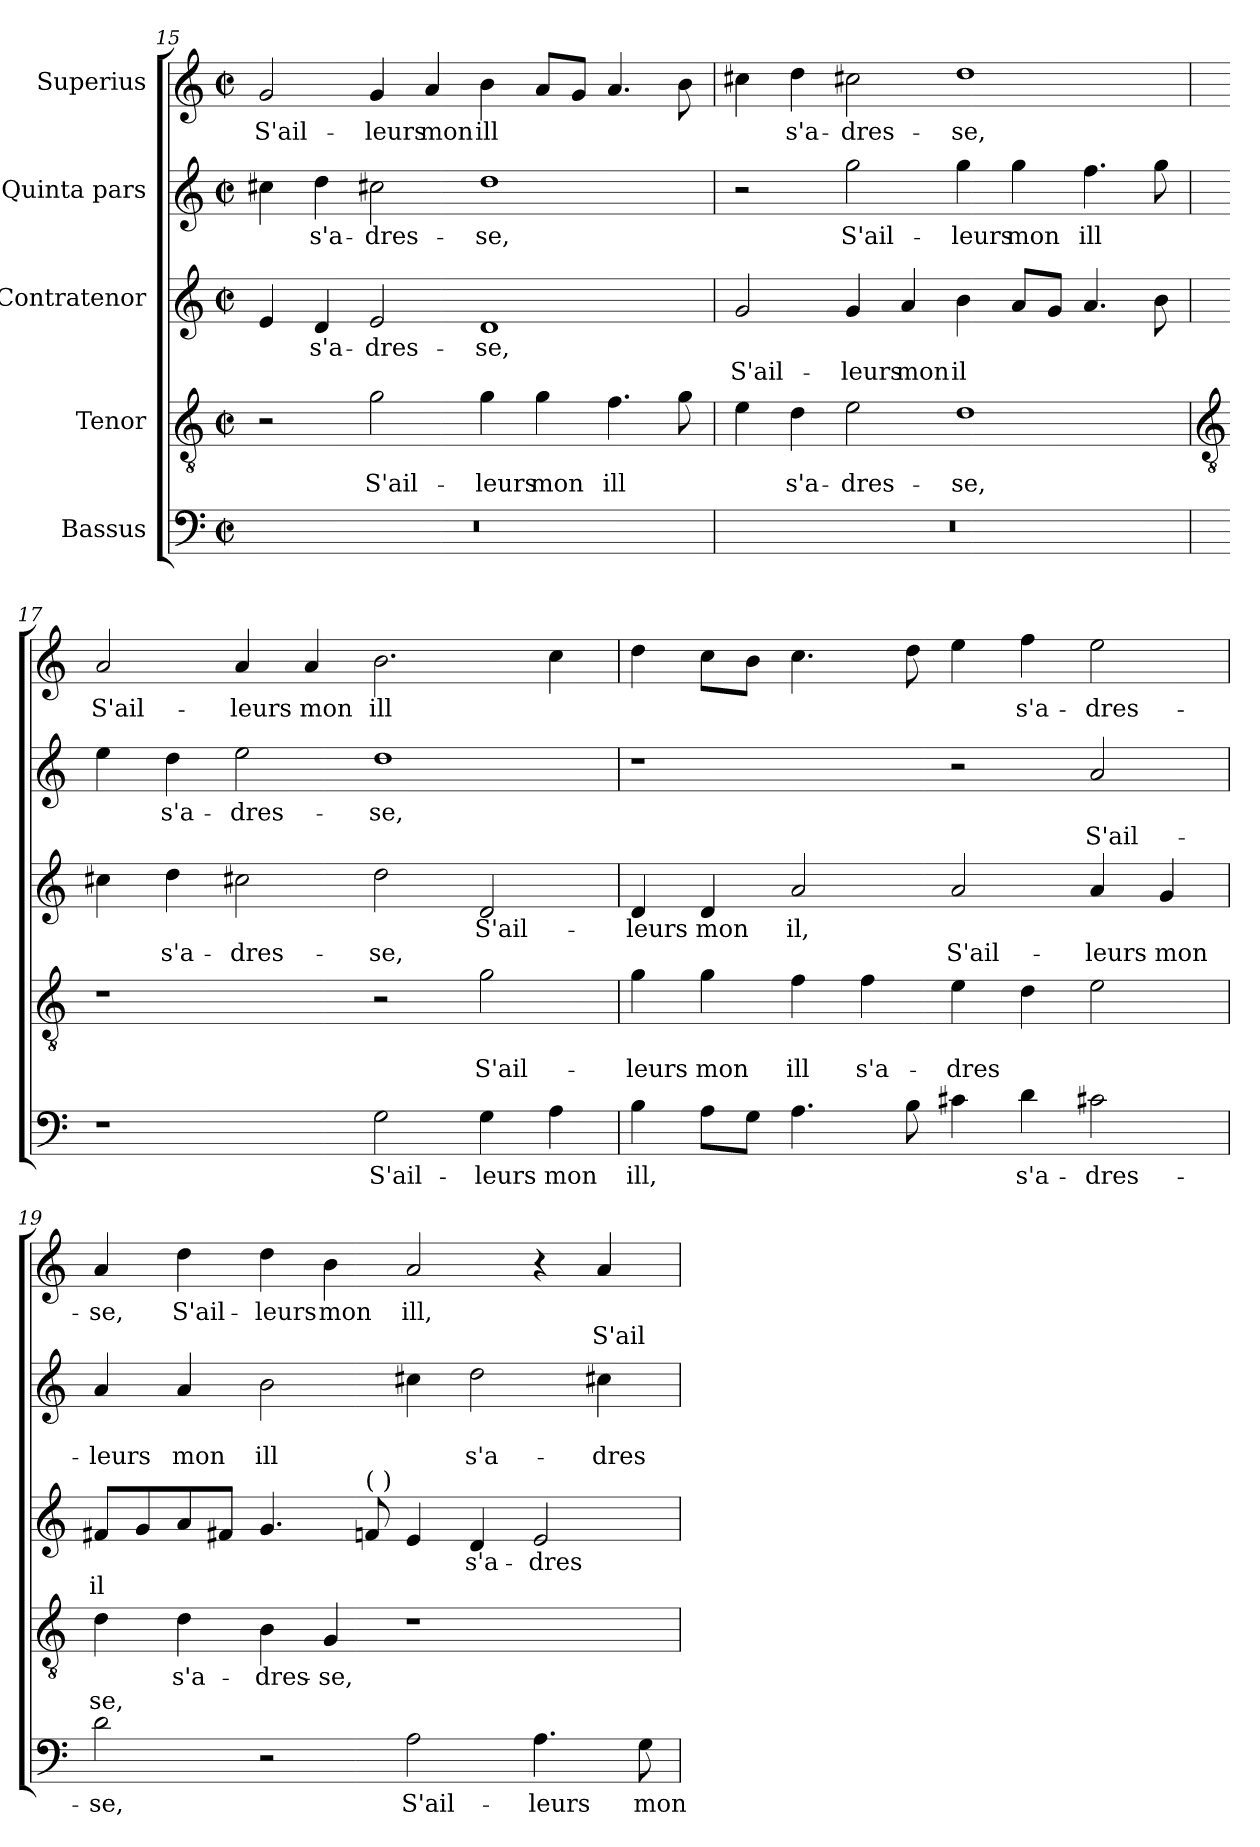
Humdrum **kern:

**kern	**text	**kern	**text	**text	**kern	**text	**text	**kern	**text	**text	**kern	**text	**text
*part5	*part5	*part4	*part4	*part4	*part3	*part3	*part3	*part2	*part2	*part2	*part1	*part1	*part1
*staff5	*staff5	*staff4	*staff4	*staff4	*staff3	*staff3	*staff3	*staff2	*staff2	*staff2	*staff1	*staff1	*staff1
*I"Bassus	*	*I"Tenor	*	*	*I"Contratenor	*	*	*I"Quinta pars	*	*	*I"Superius	*	*
*clefF4	*	*clefGv2	*	*	*clefG2	*	*	*clefG2	*	*	*clefG2	*	*
*k[]	*	*k[]	*	*	*k[]	*	*	*k[]	*	*	*k[]	*	*
*C:	*	*C:	*	*	*C:	*	*	*C:	*	*	*C:	*	*
*M4/2	*	*M4/2	*	*	*M4/2	*	*	*M4/2	*	*	*M4/2	*	*
*met(c|)	*	*met(c|)	*	*	*met(c|)	*	*	*met(c|)	*	*	*met(c|)	*	*
=15	=15	=15	=15	=15	=15	=15	=15	=15	=15	=15	=15	=15	=15
!	!	!	!	!	!	!	!	!	!	!	!	!LO:LY:b	!
0r	.	2r	.	.	4e	.	.	4cc#X	.	.	2g	S'ail-	.
!	!	!	!	!	!	!LO:LY:b	!	!	!LO:LY:b	!	!	!	!
.	.	.	.	.	4d	s'a-	.	4dd	s'a-	.	.	.	.
!	!	!	!LO:LY:b	!	!	!LO:LY:b	!	!	!LO:LY:b	!	!	!LO:LY:b	!
.	.	2g	S'ail-	.	2e	-dres-	.	2cc#X	-dres-	.	4g	-leurs	.
!	!	!	!	!	!	!	!	!	!	!	!	!LO:LY:b	!
.	.	.	.	.	.	.	.	.	.	.	4a	mon	.
!	!	!	!LO:LY:b	!	!	!LO:LY:b	!	!	!LO:LY:b	!	!	!LO:LY:b	!
.	.	4g	-leurs	.	1d	-se,	.	1dd	-se,	.	4b	ill	.
!	!	!	!LO:LY:b	!	!	!	!	!	!	!	!	!	!
.	.	4g	mon	.	.	.	.	.	.	.	8aL	.	.
.	.	.	.	.	.	.	.	.	.	.	8gJ	.	.
!	!	!	!LO:LY:b	!	!	!	!	!	!	!	!	!	!
.	.	4.f	ill	.	.	.	.	.	.	.	4.a	.	.
.	.	8g	.	.	.	.	.	.	.	.	8b	.	.
=16	=16	=16	=16	=16	=16	=16	=16	=16	=16	=16	=16	=16	=16
!	!	!	!	!	!	!	!LO:LY:b	!	!	!	!	!	!
0r	.	4e	.	.	2g	.	S'ail-	2r	.	.	4cc#X	.	.
!	!	!	!LO:LY:b	!	!	!	!	!	!	!	!	!LO:LY:b	!
.	.	4d	s'a-	.	.	.	.	.	.	.	4dd	s'a-	.
!	!	!	!LO:LY:b	!	!	!	!LO:LY:b	!	!LO:LY:b	!	!	!LO:LY:b	!
.	.	2e	-dres-	.	4g	.	-leurs	2gg	S'ail-	.	2cc#X	-dres-	.
!	!	!	!	!	!	!	!LO:LY:b	!	!	!	!	!	!
.	.	.	.	.	4a	.	mon	.	.	.	.	.	.
!	!	!	!LO:LY:b	!	!	!	!LO:LY:b	!	!LO:LY:b	!	!	!LO:LY:b	!
.	.	1d	-se,	.	4b	.	il	4gg	-leurs	.	1dd	-se,	.
!	!	!	!	!	!	!	!	!	!LO:LY:b	!	!	!	!
.	.	.	.	.	8aL	.	.	4gg	mon	.	.	.	.
.	.	.	.	.	8gJ	.	.	.	.	.	.	.	.
!	!	!	!	!	!	!	!	!	!LO:LY:b	!	!	!	!
.	.	.	.	.	4.a	.	.	4.ff	ill	.	.	.	.
.	.	.	.	.	8b	.	.	8gg	.	.	.	.	.
!!LO:LB:g=z
=17	=17	=17	=17	=17	=17	=17	=17	=17	=17	=17	=17	=17	=17
*	*	*clefGv2	*	*	*	*	*	*	*	*	*	*	*
!	!	!	!	!	!	!	!	!	!	!	!	!LO:LY:b	!
1r	.	1r	.	.	4cc#X	.	.	4ee	.	.	2a	S'ail-	.
!	!	!	!	!	!	!	!LO:LY:b	!	!LO:LY:b	!	!	!	!
.	.	.	.	.	4dd	.	s'a-	4dd	s'a-	.	.	.	.
!	!	!	!	!	!	!	!LO:LY:b	!	!LO:LY:b	!	!	!LO:LY:b	!
.	.	.	.	.	2cc#X	.	-dres-	2ee	-dres-	.	4a	-leurs	.
!	!	!	!	!	!	!	!	!	!	!	!	!LO:LY:b	!
.	.	.	.	.	.	.	.	.	.	.	4a	mon	.
!	!LO:LY:b	!	!	!	!	!	!LO:LY:b	!	!LO:LY:b	!	!	!LO:LY:b	!
2G	S'ail-	2r	.	.	2dd	.	-se,	1dd	-se,	.	2.b	ill	.
!	!LO:LY:b	!	!	!LO:LY:b	!	!LO:LY:b	!	!	!	!	!	!	!
4G	-leurs	2g	.	S'ail-	2d	S'ail-	.	.	.	.	.	.	.
!	!LO:LY:b	!	!	!	!	!	!	!	!	!	!	!	!
4A	mon	.	.	.	.	.	.	.	.	.	4cc	.	.
=18	=18	=18	=18	=18	=18	=18	=18	=18	=18	=18	=18	=18	=18
!	!LO:LY:b	!	!	!LO:LY:b	!	!LO:LY:b	!	!	!	!	!	!	!
4B	ill,	4g	.	-leurs	4d	-leurs	.	1r	.	.	4dd	.	.
!	!	!	!	!LO:LY:b	!	!LO:LY:b	!	!	!	!	!	!	!
8AL	.	4g	.	mon	4d	mon	.	.	.	.	8ccL	.	.
8GJ	.	.	.	.	.	.	.	.	.	.	8bJ	.	.
!	!	!	!	!LO:LY:b	!	!LO:LY:b	!	!	!	!	!	!	!
4.A	.	4f	.	ill	2a	il,	.	.	.	.	4.cc	.	.
!	!	!	!	!LO:LY:b	!	!	!	!	!	!	!	!	!
.	.	4f	.	s'a-	.	.	.	.	.	.	.	.	.
8B	.	.	.	.	.	.	.	.	.	.	8dd	.	.
!	!	!	!	!LO:LY:b	!	!	!LO:LY:b	!	!	!	!	!	!
4c#X	.	4e	.	-dres	2a	.	S'ail-	2r	.	.	4ee	.	.
!	!LO:LY:b	!	!	!	!	!	!	!	!	!	!	!LO:LY:b	!
4d	s'a-	4d	.	.	.	.	.	.	.	.	4ff	s'a-	.
!	!LO:LY:b	!	!	!	!	!	!LO:LY:b	!	!	!LO:LY:b	!	!LO:LY:b	!
2c#X	-dres-	2e	.	.	4a	.	-leurs	2a	.	S'ail-	2ee	-dres-	.
!	!	!	!	!	!	!	!LO:LY:b	!	!	!	!	!	!
.	.	.	.	.	4g	.	mon	.	.	.	.	.	.
=19	=19	=19	=19	=19	=19	=19	=19	=19	=19	=19	=19	=19	=19
!	!LO:LY:b	!	!	!LO:LY:b	!	!	!LO:LY:b	!	!	!LO:LY:b	!	!LO:LY:b	!
2d	-se,	4d	.	se,	8f#XL	.	il	4a	.	-leurs	4a	-se,	.
.	.	.	.	.	8g	.	.	.	.	.	.	.	.
!	!	!	!LO:LY:b	!	!	!	!	!	!	!LO:LY:b	!	!LO:LY:b	!
.	.	4d	s'a-	.	8a	.	.	4a	.	mon	4dd	S'ail-	.
.	.	.	.	.	8f#XJ	.	.	.	.	.	.	.	.
!	!	!	!LO:LY:b	!	!	!	!	!	!	!LO:LY:b	!	!LO:LY:b	!
2r	.	4B	-dres-	.	4.g	.	.	2b	.	ill	4dd	-leurs	.
!	!	!	!LO:LY:b	!	!	!	!	!	!	!	!	!LO:LY:b	!
.	.	4G	-se,	.	.	.	.	.	.	.	4b	mon	.
!	!	!	!	!	!LO:TX:a:t=(  )	!	!	!	!	!	!	!	!
.	.	.	.	.	8f	.	.	.	.	.	.	.	.
!	!LO:LY:b	!	!	!	!	!	!	!	!	!	!	!LO:LY:b	!
2A	S'ail-	1r	.	.	4e	.	.	4cc#X	.	.	2a	ill,	.
!	!	!	!	!	!	!LO:LY:b	!	!	!	!LO:LY:b	!	!	!
.	.	.	.	.	4d	s'a-	.	2dd	.	s'a-	.	.	.
!	!LO:LY:b	!	!	!	!	!LO:LY:b	!	!	!	!	!	!	!
4.A	-leurs	.	.	.	2e	-dres-	.	.	.	.	4r	.	.
!	!	!	!	!	!	!	!	!	!	!LO:LY:b	!	!	!LO:LY:b
.	.	.	.	.	.	.	.	4cc#X	.	-dres-	4a	.	S'ail-
!	!LO:LY:b	!	!	!	!	!	!	!	!	!	!	!	!
8G	mon	.	.	.	.	.	.	.	.	.	.	.	.
=	=	=	=	=	=	=	=	=	=	=	=	=	=
*-	*-	*-	*-	*-	*-	*-	*-	*-	*-	*-	*-	*-	*-
